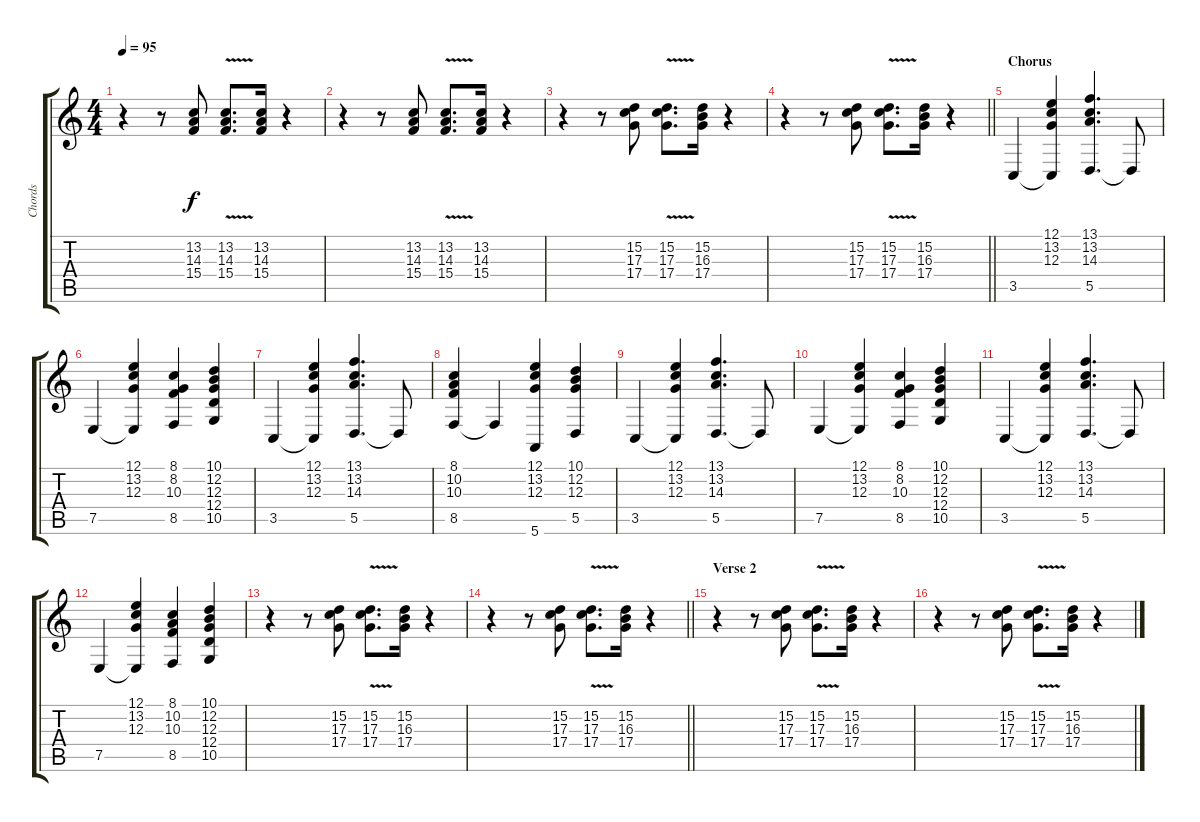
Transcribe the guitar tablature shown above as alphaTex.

\track ("Chords" "Chords") {instrument lead2sawtooth}
\staff {score tabs}
\tuning (E4 B3 G3 D3 A2 E2) {hide}
\ts (4 4)
\tempo 95
\clef g2
\ks c
r.4{dy f} r.8 (13.2 14.3 15.4).8 (13.2{v} 14.3{v} 15.4{v}).8{d} (13.2 14.3 15.4).16 r.4 |
r.4 r.8 (13.2 14.3 15.4).8 (13.2{v} 14.3{v} 15.4{v}).8{d} (13.2 14.3 15.4).16 r.4 |
r.4 r.8 (15.2 17.3 17.4).8 (15.2{v} 17.3{v} 17.4{v}).8{d} (15.2 16.3 17.4).16 r.4 |
\barLineRight lightlight
r.4 r.8 (15.2 17.3 17.4).8 (15.2{v} 17.3{v} 17.4{v}).8{d} (15.2 16.3 17.4).16 r.4 |
\section ("" "Chorus")
3.5.4 (12.1 13.2 12.3 3.5{t}).4 (13.1 13.2 14.3 5.5).4{d} 5.5{t}.8 |
7.5.4 (12.1 13.2 12.3 7.5{t}).4 (8.1 8.2 10.3 8.5).4 (10.1 12.2 12.3 12.4 10.5).4 |
3.5.4 (12.1 13.2 12.3 3.5{t}).4 (13.1 13.2 14.3 5.5).4{d} 5.5{t}.8 |
(8.1 10.2 10.3 8.5).4 8.5{t}.4 (12.1 13.2 12.3 5.6).4 (10.1 12.2 12.3 5.5).4 |
3.5.4 (12.1 13.2 12.3 3.5{t}).4 (13.1 13.2 14.3 5.5).4{d} 5.5{t}.8 |
7.5.4 (12.1 13.2 12.3 7.5{t}).4 (8.1 8.2 10.3 8.5).4 (10.1 12.2 12.3 12.4 10.5).4 |
3.5.4 (12.1 13.2 12.3 3.5{t}).4 (13.1 13.2 14.3 5.5).4{d} 5.5{t}.8 |
7.5.4 (12.1 13.2 12.3 7.5{t}).4 (8.1 10.2 10.3 8.5).4 (10.1 12.2 12.3 12.4 10.5).4 |
r.4 r.8 (15.2 17.3 17.4).8 (15.2{v} 17.3{v} 17.4{v}).8{d} (15.2 16.3 17.4).16 r.4 |
\barLineRight lightlight
r.4 r.8 (15.2 17.3 17.4).8 (15.2{v} 17.3{v} 17.4{v}).8{d} (15.2 16.3 17.4).16 r.4 |
\section ("" "Verse 2")
r.4 r.8 (15.2 17.3 17.4).8 (15.2{v} 17.3{v} 17.4{v}).8{d} (15.2 16.3 17.4).16 r.4 |
r.4 r.8 (15.2 17.3 17.4).8 (15.2{v} 17.3{v} 17.4{v}).8{d} (15.2 16.3 17.4).16 r.4
